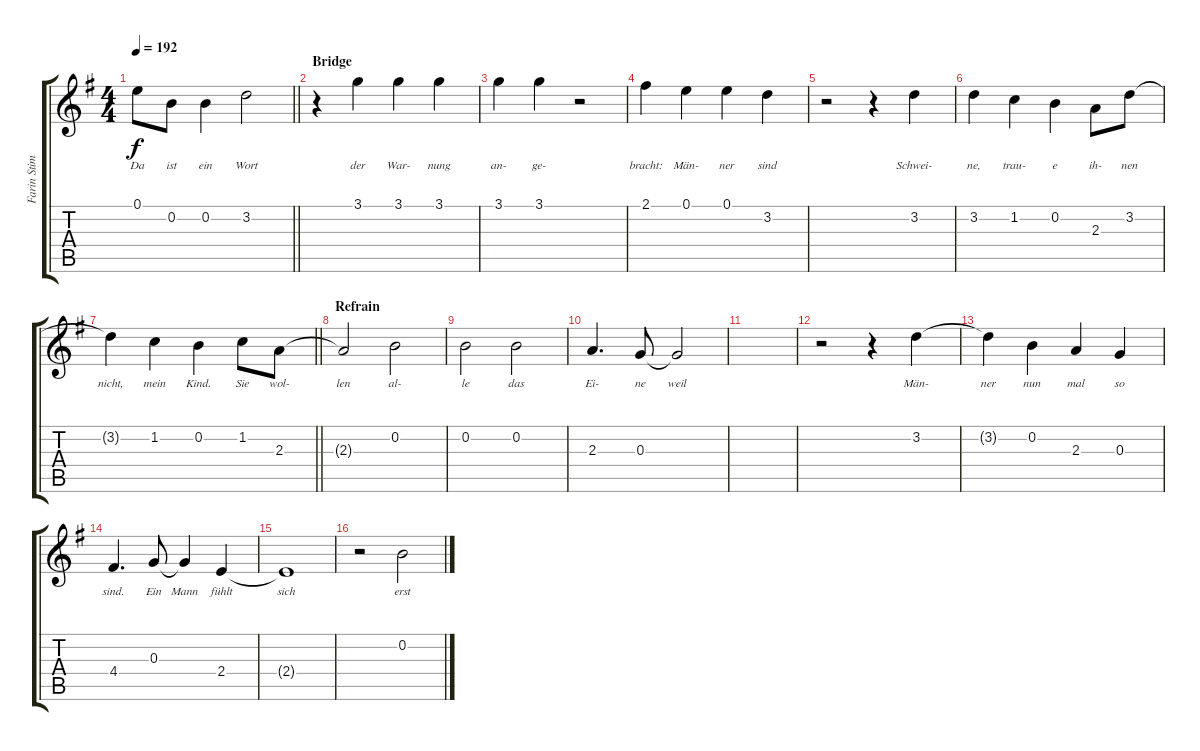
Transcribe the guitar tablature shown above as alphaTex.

\track ("Farin Stimme" "Farin Stim") {instrument acousticguitarsteel}
\staff {score tabs}
\tuning (E4 B3 G3 D3 A2 E2) {hide}
\ts (4 4)
\tempo 192
\clef g2
\barLineRight lightlight
\ks g
0.1{t}.8{lyrics (0 "Da") lyrics (1 "") lyrics (2 "") lyrics (3 "") lyrics (4 "") dy f} 0.2.8{lyrics (0 "ist") lyrics (1 "") lyrics (2 "") lyrics (3 "") lyrics (4 "")} 0.2.4{lyrics (0 "ein") lyrics (1 "") lyrics (2 "") lyrics (3 "") lyrics (4 "")} 3.2.2{lyrics (0 "Wort") lyrics (1 "") lyrics (2 "") lyrics (3 "") lyrics (4 "")} |
\section ("" "Bridge")
r.4 3.1.4{lyrics (0 "der") lyrics (1 "") lyrics (2 "") lyrics (3 "") lyrics (4 "")} 3.1.4{lyrics (0 "War-") lyrics (1 "") lyrics (2 "") lyrics (3 "") lyrics (4 "")} 3.1.4{lyrics (0 "nung") lyrics (1 "") lyrics (2 "") lyrics (3 "") lyrics (4 "")} |
3.1.4{lyrics (0 "an-") lyrics (1 "") lyrics (2 "") lyrics (3 "") lyrics (4 "")} 3.1.4{lyrics (0 "ge-") lyrics (1 "") lyrics (2 "") lyrics (3 "") lyrics (4 "")} r.2 |
2.1.4{lyrics (0 "bracht:") lyrics (1 "") lyrics (2 "") lyrics (3 "") lyrics (4 "")} 0.1.4{lyrics (0 "Män-") lyrics (1 "") lyrics (2 "") lyrics (3 "") lyrics (4 "")} 0.1.4{lyrics (0 "ner") lyrics (1 "") lyrics (2 "") lyrics (3 "") lyrics (4 "")} 3.2.4{lyrics (0 "sind") lyrics (1 "") lyrics (2 "") lyrics (3 "") lyrics (4 "")} |
r.2 r.4 3.2.4{lyrics (0 "Schwei-") lyrics (1 "") lyrics (2 "") lyrics (3 "") lyrics (4 "")} |
3.2.4{lyrics (0 "ne,") lyrics (1 "") lyrics (2 "") lyrics (3 "") lyrics (4 "")} 1.2.4{lyrics (0 "trau-") lyrics (1 "") lyrics (2 "") lyrics (3 "") lyrics (4 "")} 0.2.4{lyrics (0 "e") lyrics (1 "") lyrics (2 "") lyrics (3 "") lyrics (4 "")} 2.3.8{lyrics (0 "ih-") lyrics (1 "") lyrics (2 "") lyrics (3 "") lyrics (4 "")} 3.2.8{lyrics (0 "nen") lyrics (1 "") lyrics (2 "") lyrics (3 "") lyrics (4 "")} |
\barLineRight lightlight
3.2{t}.4{lyrics (0 "nicht,") lyrics (1 "") lyrics (2 "") lyrics (3 "") lyrics (4 "")} 1.2.4{lyrics (0 "mein") lyrics (1 "") lyrics (2 "") lyrics (3 "") lyrics (4 "")} 0.2.4{lyrics (0 "Kind.") lyrics (1 "") lyrics (2 "") lyrics (3 "") lyrics (4 "")} 1.2.8{lyrics (0 "Sie") lyrics (1 "") lyrics (2 "") lyrics (3 "") lyrics (4 "")} 2.3.8{lyrics (0 "wol-") lyrics (1 "") lyrics (2 "") lyrics (3 "") lyrics (4 "")} |
\section ("" "Refrain")
2.3{t}.2{lyrics (0 "len") lyrics (1 "") lyrics (2 "") lyrics (3 "") lyrics (4 "")} 0.2.2{lyrics (0 "al-") lyrics (1 "") lyrics (2 "") lyrics (3 "") lyrics (4 "")} |
0.2.2{lyrics (0 "le") lyrics (1 "") lyrics (2 "") lyrics (3 "") lyrics (4 "")} 0.2.2{lyrics (0 "das") lyrics (1 "") lyrics (2 "") lyrics (3 "") lyrics (4 "")} |
2.3.4{d lyrics (0 "Ei-") lyrics (1 "") lyrics (2 "") lyrics (3 "") lyrics (4 "")} 0.3.8{lyrics (0 "ne") lyrics (1 "") lyrics (2 "") lyrics (3 "") lyrics (4 "")} 0.3{t}.2{lyrics (0 "weil") lyrics (1 "") lyrics (2 "") lyrics (3 "") lyrics (4 "")} |
|
r.2 r.4 3.2.4{lyrics (0 "Män-") lyrics (1 "") lyrics (2 "") lyrics (3 "") lyrics (4 "")} |
3.2{t}.4{lyrics (0 "ner") lyrics (1 "") lyrics (2 "") lyrics (3 "") lyrics (4 "")} 0.2.4{lyrics (0 "nun") lyrics (1 "") lyrics (2 "") lyrics (3 "") lyrics (4 "")} 2.3.4{lyrics (0 "mal") lyrics (1 "") lyrics (2 "") lyrics (3 "") lyrics (4 "")} 0.3.4{lyrics (0 "so") lyrics (1 "") lyrics (2 "") lyrics (3 "") lyrics (4 "")} |
4.4.4{d lyrics (0 "sind.") lyrics (1 "") lyrics (2 "") lyrics (3 "") lyrics (4 "")} 0.3.8{lyrics (0 "Ein") lyrics (1 "") lyrics (2 "") lyrics (3 "") lyrics (4 "")} 0.3{t}.4{lyrics (0 "Mann") lyrics (1 "") lyrics (2 "") lyrics (3 "") lyrics (4 "")} 2.4.4{lyrics (0 "fühlt") lyrics (1 "") lyrics (2 "") lyrics (3 "") lyrics (4 "")} |
2.4{t}.1{lyrics (0 "sich") lyrics (1 "") lyrics (2 "") lyrics (3 "") lyrics (4 "")} |
r.2 0.2.2{lyrics (0 "erst") lyrics (1 "") lyrics (2 "") lyrics (3 "") lyrics (4 "")}
